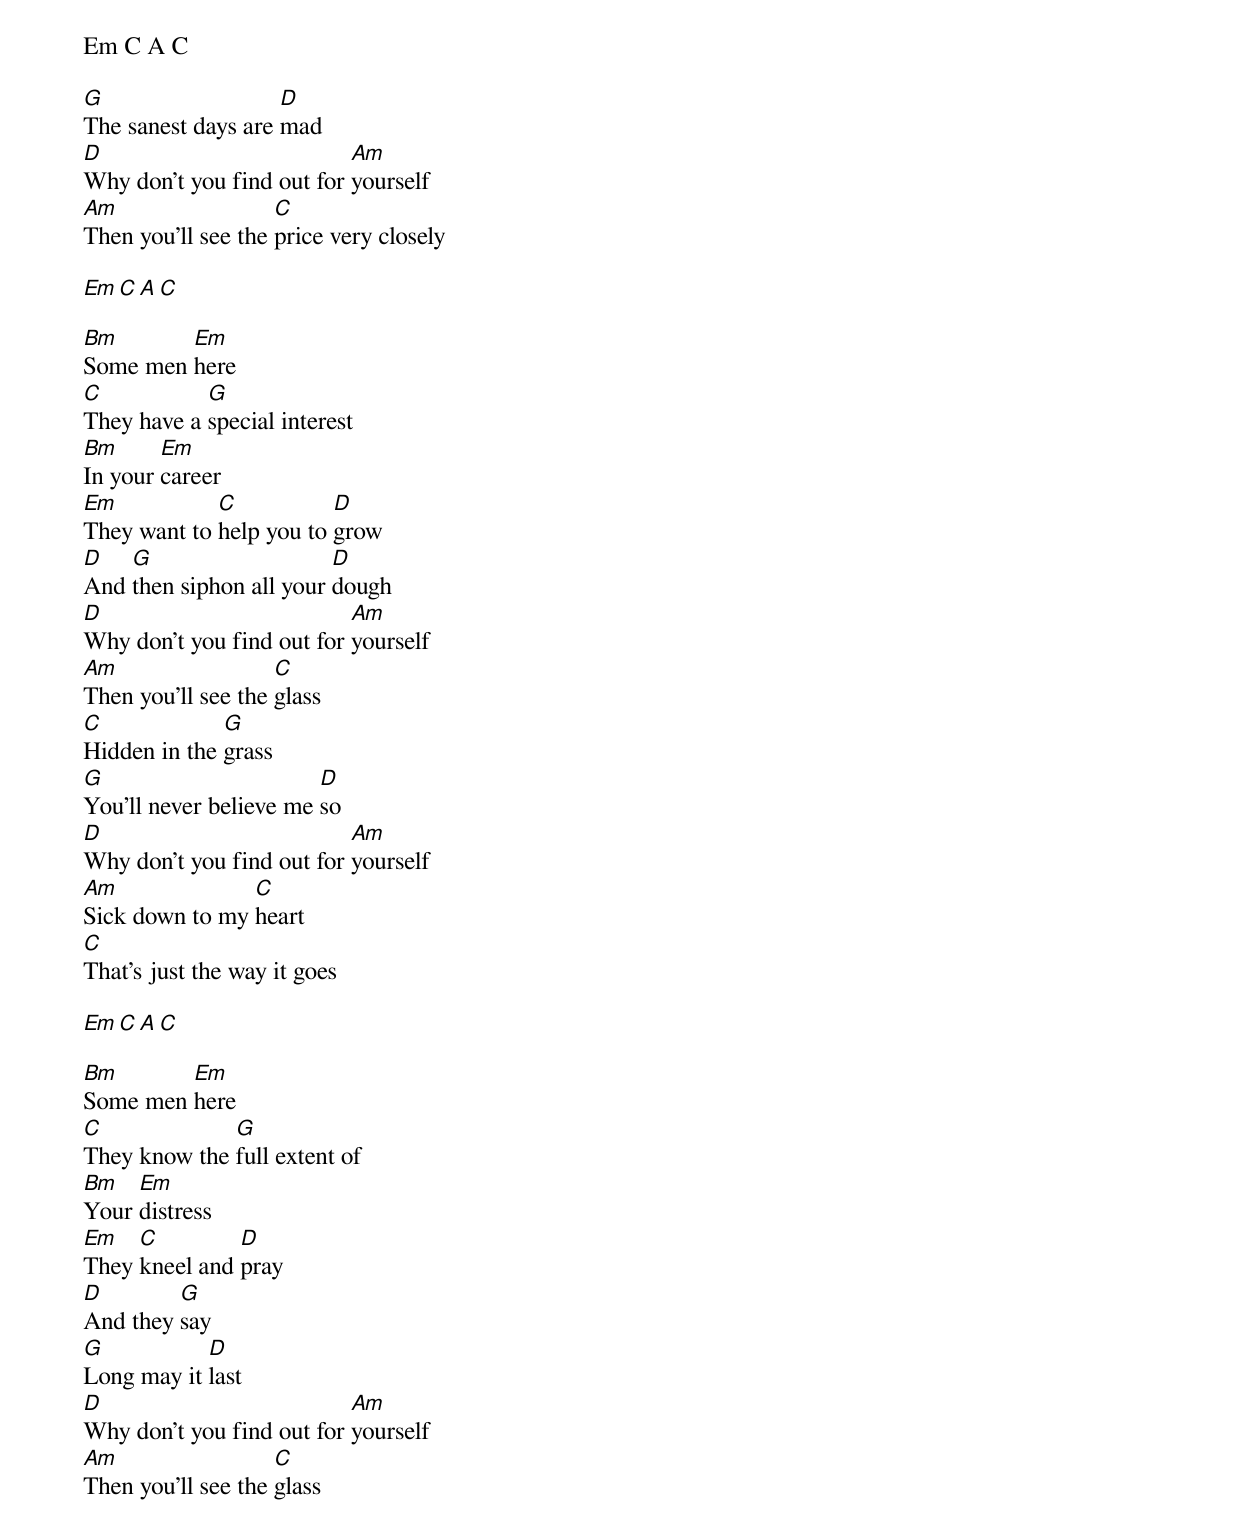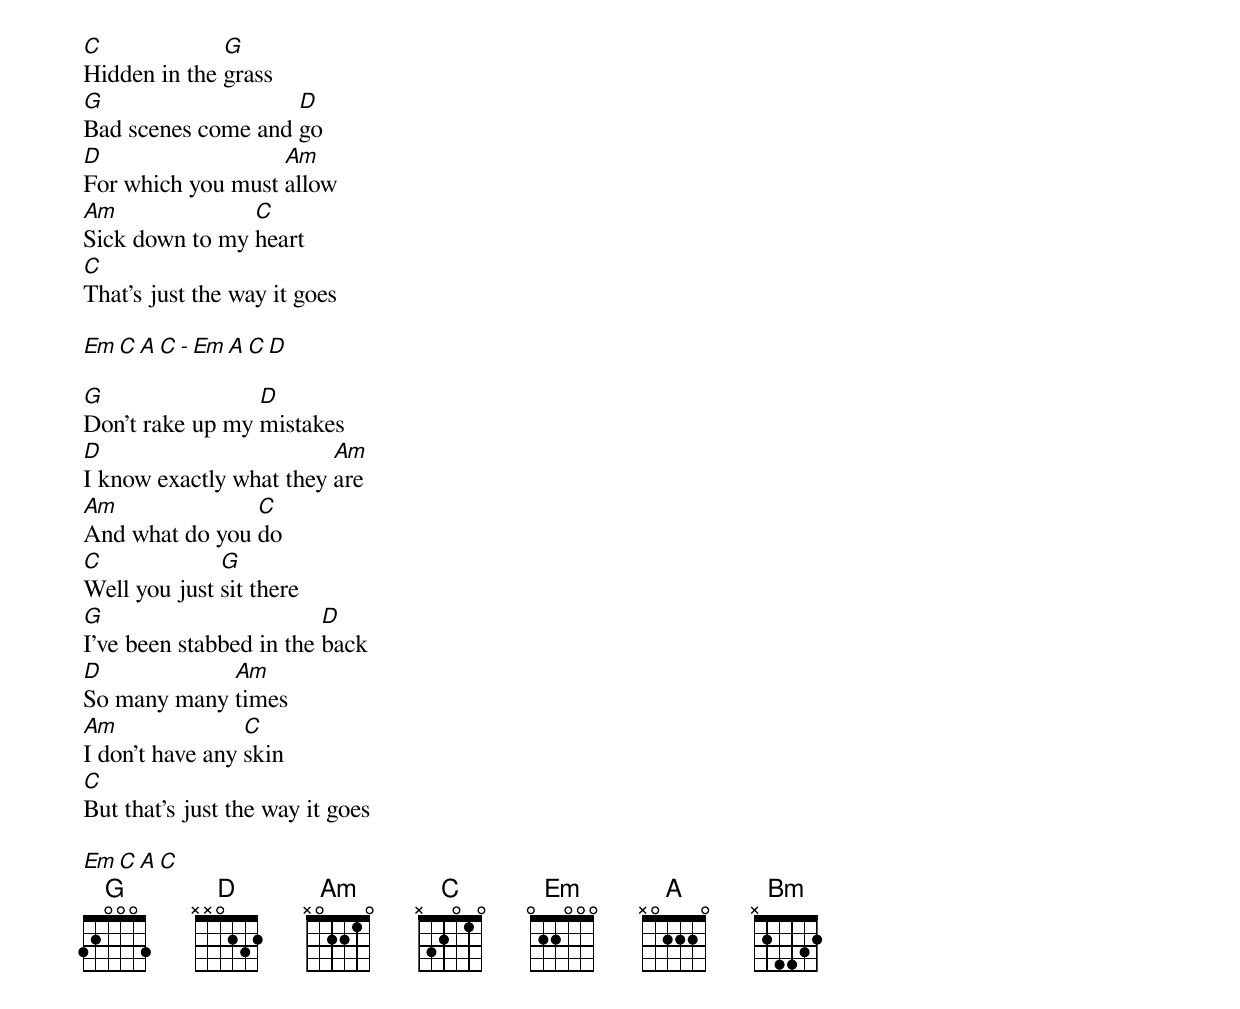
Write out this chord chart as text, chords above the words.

Em C A C

G                   D
The sanest days are mad
D                          Am
Why don't you find out for yourself
Am                  C
Then you'll see the price very closely

Em C A C

Bm       Em
Some men here
C           G
They have a special interest
Bm      Em
In your career
Em           C           D
They want to help you to grow
D   G                    D
And then siphon all your dough
D                          Am
Why don't you find out for yourself
Am                  C
Then you'll see the glass
C             G
Hidden in the grass
G                       D
You'll never believe me so
D                          Am
Why don't you find out for yourself
Am              C
Sick down to my heart
C
That's just the way it goes

Em C A C

Bm       Em
Some men here
C             G
They know the full extent of
Bm   Em
Your distress
Em   C         D
They kneel and pray
D        G
And they say
G           D
Long may it last
D                          Am
Why don't you find out for yourself
Am                  C
Then you'll see the glass
C             G
Hidden in the grass
G                   D
Bad scenes come and go
D                  Am
For which you must allow
Am              C
Sick down to my heart
C
That's just the way it goes

Em C A C - Em A C D

G                D
Don't rake up my mistakes
D                        Am
I know exactly what they are
Am              C
And what do you do
C             G
Well you just sit there
G                        D
I've been stabbed in the back
D            Am
So many many times
Am               C
I don't have any skin
C
But that's just the way it goes

Em C A C
